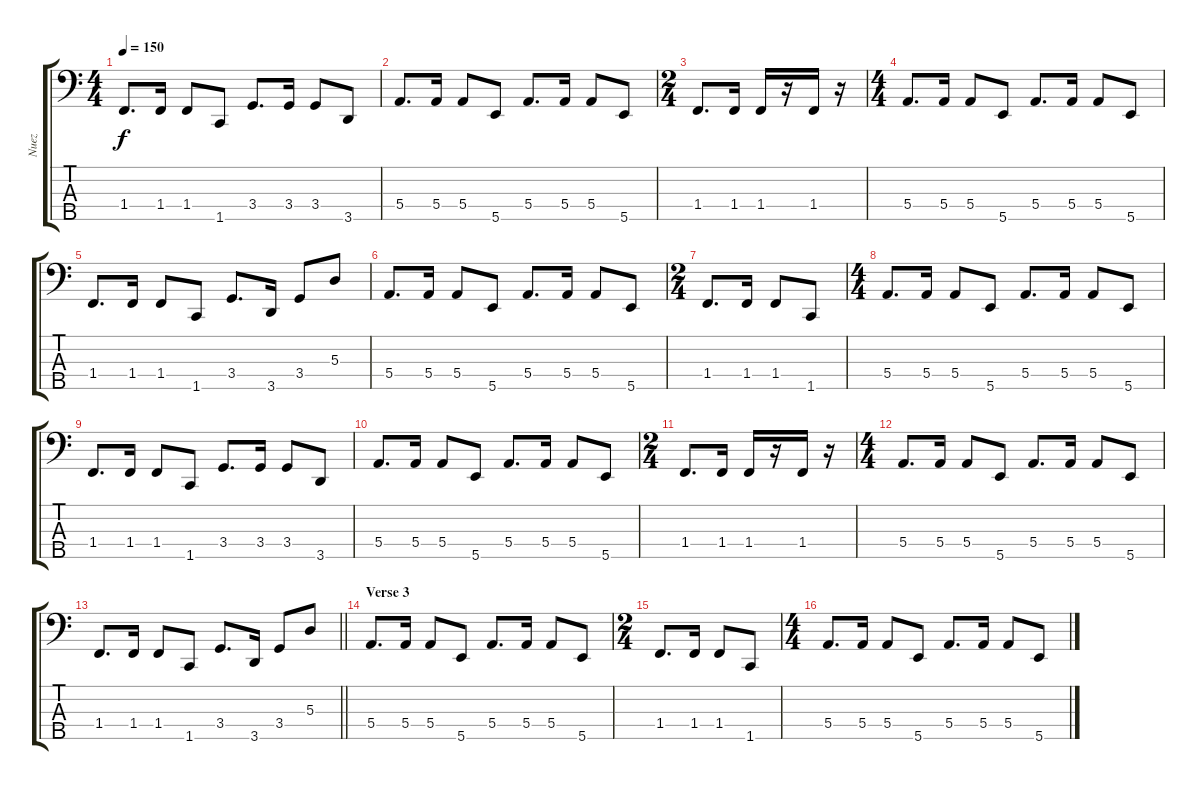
\track ("Nuez" "Nuez") {instrument electricbassfinger}
\staff {score tabs}
\tuning (G2 D2 A1 E1 B0) {hide}
\ts (4 4)
\tempo 150
\clef f4
\ks c
1.4.8{d dy f} 1.4.16 1.4.8 1.5.8 3.4.8{d} 3.4.16 3.4.8 3.5.8 |
5.4.8{d} 5.4.16 5.4.8 5.5.8 5.4.8{d} 5.4.16 5.4.8 5.5.8 |
\ts (2 4)
1.4.8{d} 1.4.16 1.4.16 r.16 1.4.16 r.16 |
\ts (4 4)
5.4.8{d} 5.4.16 5.4.8 5.5.8 5.4.8{d} 5.4.16 5.4.8 5.5.8 |
1.4.8{d} 1.4.16 1.4.8 1.5.8 3.4.8{d} 3.5.16 3.4.8 5.3.8 |
5.4.8{d} 5.4.16 5.4.8 5.5.8 5.4.8{d} 5.4.16 5.4.8 5.5.8 |
\ts (2 4)
1.4.8{d} 1.4.16 1.4.8 1.5.8 |
\ts (4 4)
5.4.8{d} 5.4.16 5.4.8 5.5.8 5.4.8{d} 5.4.16 5.4.8 5.5.8 |
1.4.8{d} 1.4.16 1.4.8 1.5.8 3.4.8{d} 3.4.16 3.4.8 3.5.8 |
5.4.8{d} 5.4.16 5.4.8 5.5.8 5.4.8{d} 5.4.16 5.4.8 5.5.8 |
\ts (2 4)
1.4.8{d} 1.4.16 1.4.16 r.16 1.4.16 r.16 |
\ts (4 4)
5.4.8{d} 5.4.16 5.4.8 5.5.8 5.4.8{d} 5.4.16 5.4.8 5.5.8 |
\barLineRight lightlight
1.4.8{d} 1.4.16 1.4.8 1.5.8 3.4.8{d} 3.5.16 3.4.8 5.3.8 |
\section ("" "Verse 3")
5.4.8{d} 5.4.16 5.4.8 5.5.8 5.4.8{d} 5.4.16 5.4.8 5.5.8 |
\ts (2 4)
1.4.8{d} 1.4.16 1.4.8 1.5.8 |
\ts (4 4)
5.4.8{d} 5.4.16 5.4.8 5.5.8 5.4.8{d} 5.4.16 5.4.8 5.5.8
